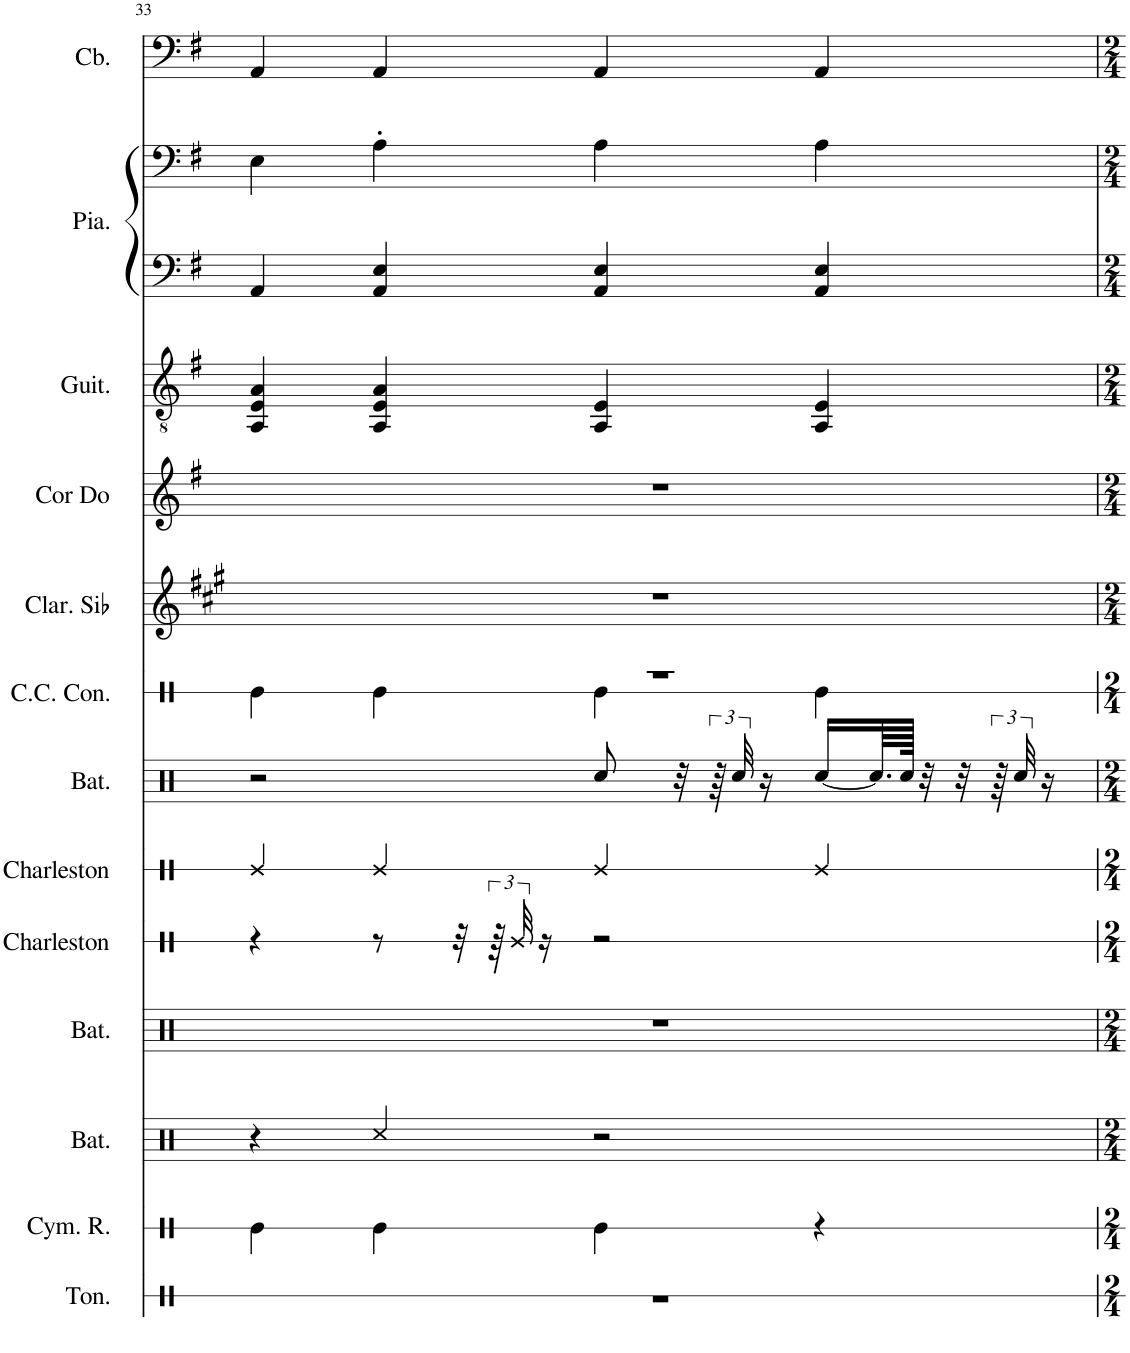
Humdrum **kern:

**kern	**kern	**kern	**kern	**kern	**kern	**kern	**kern	**kern	**kern	**kern	**kern	**kern	**kern
*part13	*part12	*part11	*part10	*part9	*part8	*part7	*part6	*part5	*part4	*part3	*part2	*part2	*part1
*staff14	*staff13	*staff12	*staff11	*staff10	*staff9	*staff8	*staff7	*staff6	*staff5	*staff4	*staff3	*staff2	*staff1
*I"Tonnerre	*I"Cymbale ride	*I"Batterie	*I"Batterie	*I"Charleston	*I"Charleston	*I"Batterie	*I"Caisse claire de concert, Drums	*I"Clarinette en Sib	*I"Cor Alto en Do, French Horn	*I"Guitare à 7 cordes, Acoustic Guitar (nylon)	*I"Piano, Acoustic Grand Piano	*	*I"Contrebasse, Acoustic Bass
*I'Ton.	*I'Cym. R.	*I'Bat.	*I'Bat.	*I'Charleston	*I'Charleston	*I'Bat.	*I'C.C. Con.	*I'Clar. Sib	*I'Cor Do	*I'Guit.	*I'Pia.	*	*I'Cb.
!!LO:PB:g=z
*clefX	*clefX	*clefX	*clefX	*clefX	*clefX	*clefX	*clefX	*clefG2	*clefG2	*clefGv2	*clefF4	*clefF4	*clefF4
*	*	*	*	*	*	*	*	*Trd1c2	*Trd4c7	*	*	*	*Trd7c12
*k[]	*k[]	*k[]	*k[]	*k[]	*k[]	*k[]	*k[]	*k[f#c#g#]	*k[f#]	*k[f#]	*k[f#]	*k[f#]	*k[f#]
*M4/4	*M4/4	*M4/4	*M4/4	*M4/4	*M4/4	*M4/4	*M4/4	*M4/4	*M4/4	*M4/4	*M4/4	*M4/4	*M4/4
=33	=33	=33	=33	=33	=33	=33	=33	=33	=33	=33	=33	=33	=33
*	*	*	*	*	*	*	*^	*	*	*	*	*	*
1r	4Re\	4r	1r	4r	4Re/	2r	1r	4Re\	1r	1r	4AA/ 4E/ 4A/	4AA/	4E\	4AA/
.	4Re\	4Rcc/	.	8r	4Re/	.	.	4Re\	.	.	4AA/ 4E/ 4A/	4AA/ 4E/	4A'\	4AA/
.	.	.	.	32r	.	.	.	.	.	.	.	.	.	.
.	.	.	.	96r	.	.	.	.	.	.	.	.	.	.
.	.	.	.	48Re/	.	.	.	.	.	.	.	.	.	.
.	.	.	.	16r	.	.	.	.	.	.	.	.	.	.
.	4Re\	2r	.	2r	4Re/	8Rcc/	.	4Re\	.	.	4AA/ 4E/	4AA/ 4E/	4A\	4AA/
.	.	.	.	.	.	32r	.	.	.	.	.	.	.	.
.	.	.	.	.	.	96r	.	.	.	.	.	.	.	.
.	.	.	.	.	.	48Rcc/	.	.	.	.	.	.	.	.
.	.	.	.	.	.	16r	.	.	.	.	.	.	.	.
.	4r	.	.	.	4Re/	[16Rcc/LL	.	4Re\	.	.	4AA/ 4E/	4AA/ 4E/	4A\	4AA/
.	.	.	.	.	.	64.Rcc/LL]	.	.	.	.	.	.	.	.
.	.	.	.	.	.	128Rcc/JJJJk	.	.	.	.	.	.	.	.
.	.	.	.	.	.	32r	.	.	.	.	.	.	.	.
.	.	.	.	.	.	32r	.	.	.	.	.	.	.	.
.	.	.	.	.	.	96r	.	.	.	.	.	.	.	.
.	.	.	.	.	.	48Rcc/	.	.	.	.	.	.	.	.
.	.	.	.	.	.	16r	.	.	.	.	.	.	.	.
*	*	*	*	*	*	*	*v	*v	*	*	*	*	*	*
=	=	=	=	=	=	=	=	=	=	=	=	=	=
*-	*-	*-	*-	*-	*-	*-	*-	*-	*-	*-	*-	*-	*-
